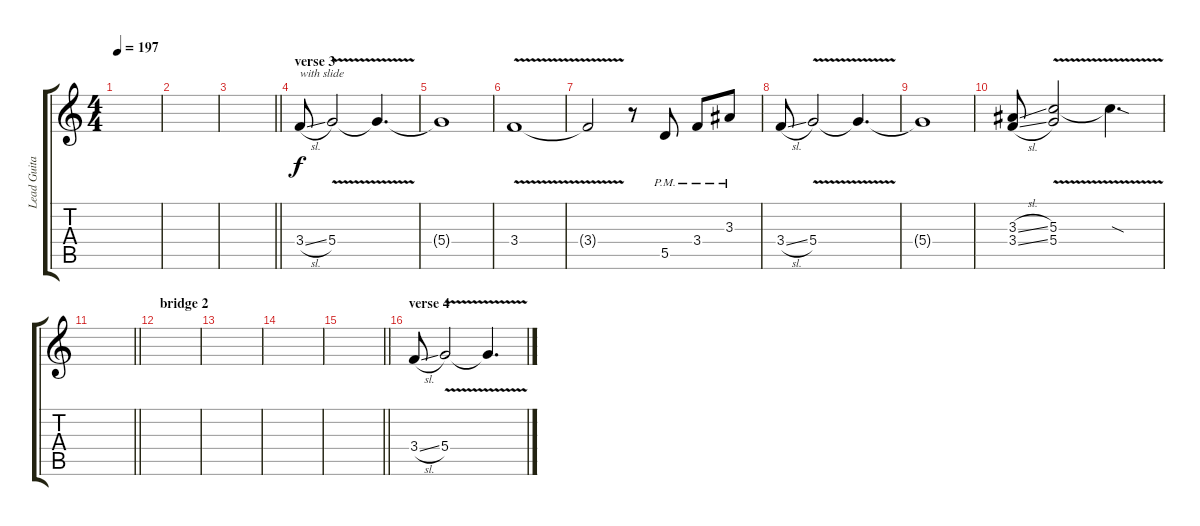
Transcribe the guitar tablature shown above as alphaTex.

\track ("Lead Guitar (Blackmore)" "Lead Guita") {instrument distortionguitar}
\staff {score tabs}
\tuning (E4 B3 G3 D3 A2 E2) {hide}
\ts (4 4)
\tempo 197
\clef g2
\ks c
|
|
\barLineRight lightlight
|
\section ("" "verse 3")
3.4{sl}.8{txt "with slide"} 5.4{v}.2 5.4{t}.4{d} |
5.4{t}.1 |
3.4{v}.1 |
3.4{t}.2 r.8 5.5{pm}.8 3.4{pm}.8 3.3{pm}.8 |
3.4{sl}.8 5.4{v}.2 5.4{t}.4{d} |
5.4{t}.1 |
(3.3{sl} 3.4{sl}).8 (5.3{v} 5.4).2 5.3{sod t}.4{d} |
\barLineRight lightlight
|
\section ("" "bridge 2")
|
|
|
\barLineRight lightlight
|
\section ("" "verse 4")
3.4{sl}.8 5.4{v}.2 5.4{t}.4{d}
